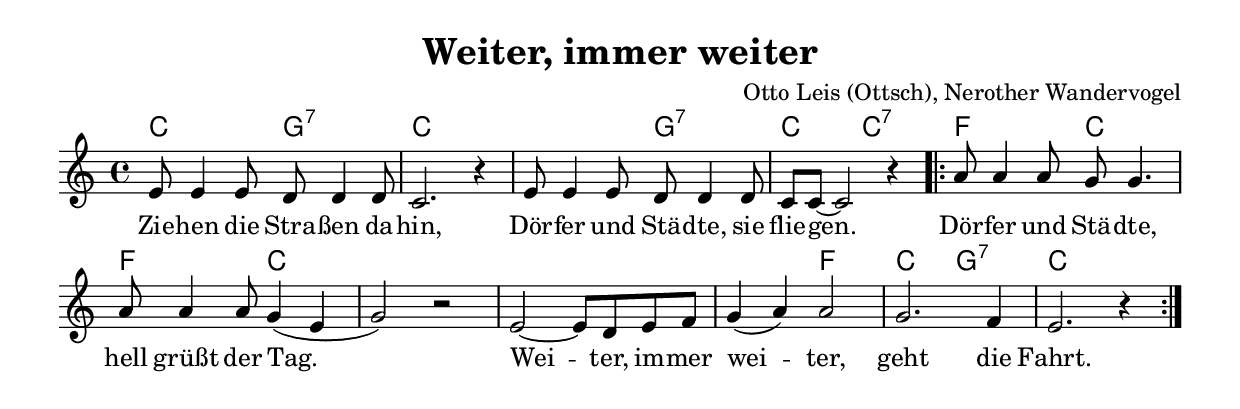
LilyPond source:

\version "2.8.1"
#(ly:set-option (quote no-point-and-click))
%#(set-global-staff-size 18)

\header{
	title = "Weiter, immer weiter"
	%poet = "T: "
	composer = "Otto Leis (Ottsch), Nerother Wandervogel"
%	instrument = "2 voc + git"
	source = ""
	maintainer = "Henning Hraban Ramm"
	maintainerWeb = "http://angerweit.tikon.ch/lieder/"
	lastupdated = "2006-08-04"
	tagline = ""
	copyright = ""
}

global = {
	\clef treble
	\key c \major
	\time 4/4
}

akkorde = \chordmode {
	c2 g:7 |
	c1 |
	c2 g:7 |
	c c:7
	\repeat volta 2 {
		f c |
		f c |
		c1 | c |
		c2 f |
		c g:7 |
		c1
	}	
}

dynamics = \relative c {
	r1\mp
}

oberstimme = \relative c' {
	e8 e4 e8 d d4 d8 |
	c2. r4 |
	e8 e4 e8 d d4 d8 |
	c8 c8~ c2 r4
	\repeat volta 2 {
		a'8 a4 a8 g g4. |
		a8 a4 a8 g4( e |
		g2) r |
		e2~ e8 d e f |
		g4( a) a2 |
		g2. f4 |
		e2. r4
	}
}

unterstimme = \relative c' {
	e8 e4 e8 d d4 d8 |
	c2. r4 |
	e8 e4 e8 d d4 d8 |
	c8 c8~ c2 r4
	\repeat volta 2 {
		f8 f4 f8 e e4. |
		f8 f4 f8 e2~ |
		e r |
		c2~ c8 b c d |
		e4( f) f2 |
		e2. d4 |
		c2. r4
	}
}

text = \lyricmode {
	Zie -- hen die Stra -- ßen da -- hin,
	Dör -- fer und Stä -- dte, sie flie -- gen.
	Dör -- fer und Stä -- dte,
	hell grüßt der Tag.
	Wei -- ter, im -- mer wei -- ter,
	geht die Fahrt.
}

% Papier-Ausgabe
\score {
	<<
		%\override Score . LyricText #'font-name = #"Gentium"
		\override Score . BarNumber 
		    #'break-visibility = #all-invisible
		\context ChordNames {
			%\override ChordNames . ChordName  #'font-name = #"Gentium"
			\germanChords
			\set chordChanges = ##t
			\akkorde
		}
		\context Staff = Oben <<
			\global
			\context Voice = "eins" \oberstimme
			%\context Voice = "zwei" \unterstimme
		>>
		\lyricsto "eins" \new Lyrics { \text }
	>>
	\layout { 
		indent = 0\cm
		%linewidth = 123\mm
	}
}

% MIDI
\score {
	\unfoldRepeats {
		<<
			\context Staff = chords <<
				\set Staff.midiInstrument = "vibraphone"
				\context Voice = chords {
					<< \dynamics \akkorde >>
				}
			>>
			\context Staff = ober <<
				%\set Staff.midiInstrument = "violin"
				\context Voice = ober \oberstimme
			>>
			\context Staff = unter <<
				\set Staff.midiInstrument = "viola"
				\context Voice = unter << \dynamics \unterstimme >>
			>>
		>>
	}
	\midi{ \tempo 4=120 }
}

%%% Local Variables:
%%% coding: utf-8
%%% End:

